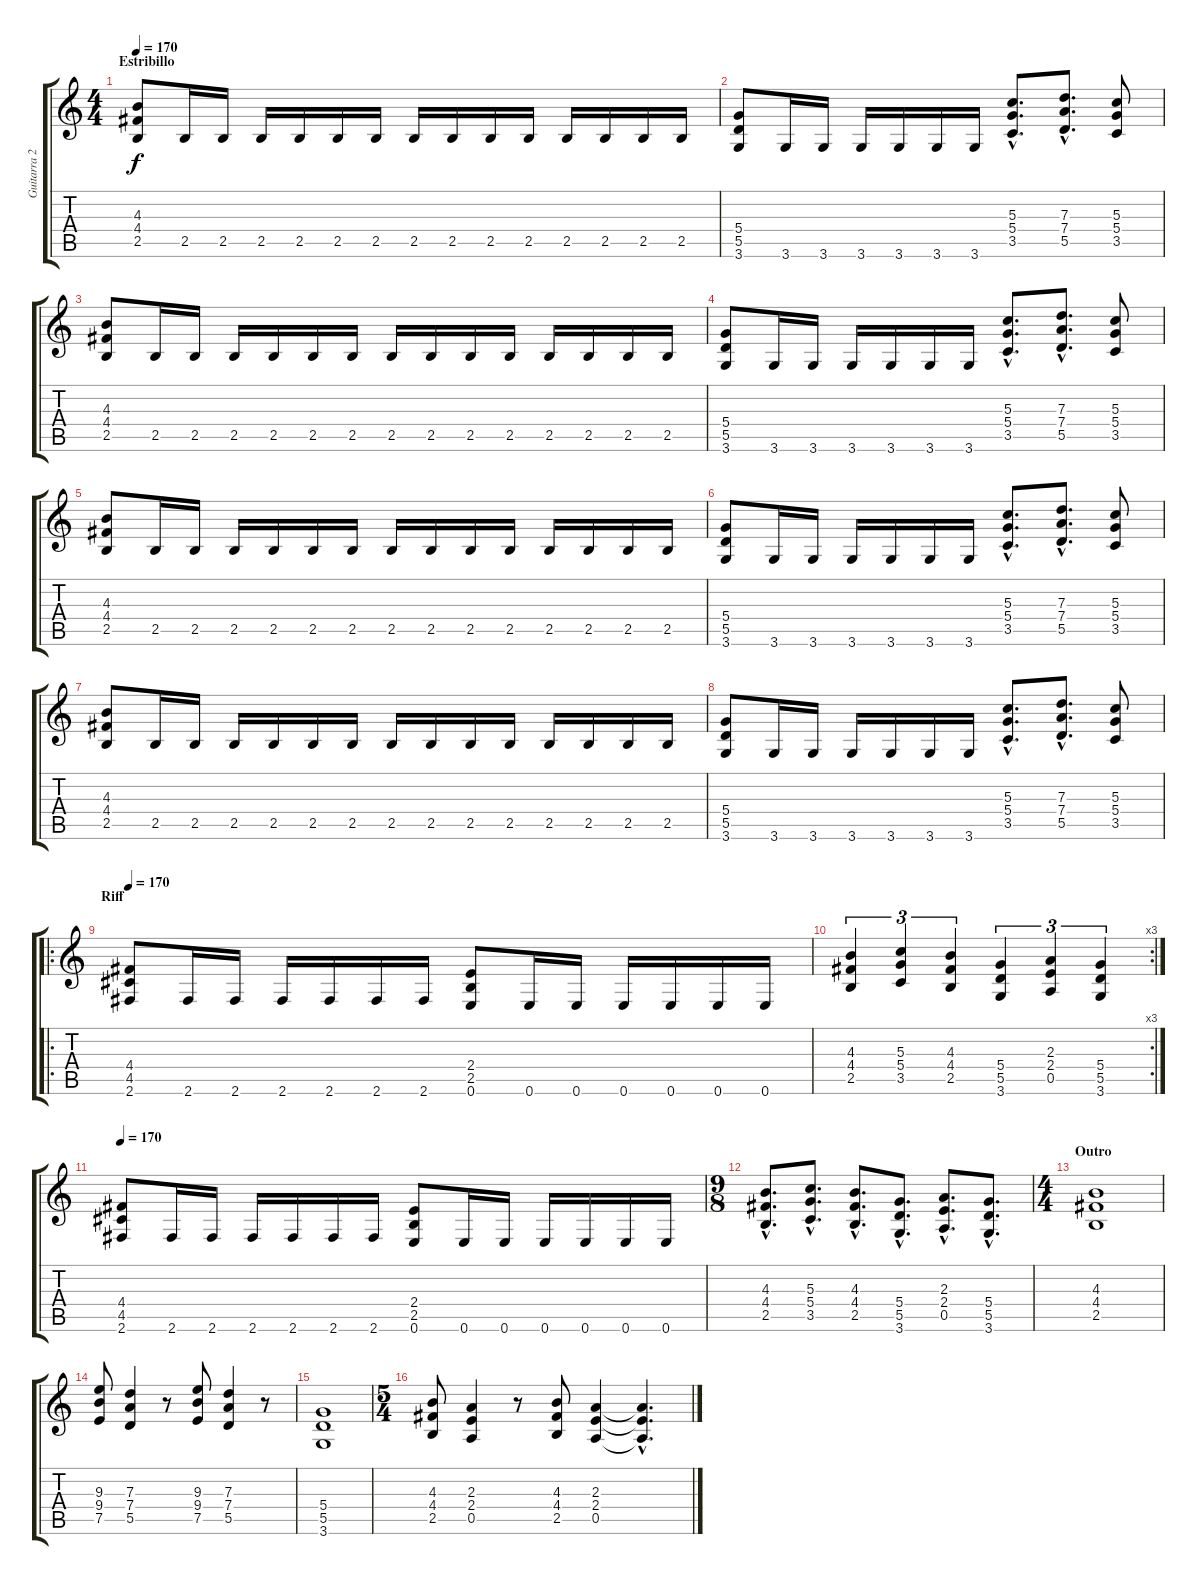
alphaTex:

\track ("Guitarra 2" "Guitarra 2") {instrument overdrivenguitar}
\staff {score tabs}
\tuning (E4 B3 G3 D3 A2 E2) {hide}
\ts (4 4)
\section ("" "Estribillo")
\tempo 170
\clef g2
\ks c
(4.3 4.4 2.5).8{dy f} 2.5.16 2.5.16 2.5.16 2.5.16 2.5.16 2.5.16 2.5.16 2.5.16 2.5.16 2.5.16 2.5.16 2.5.16 2.5.16 2.5.16 |
(5.4 5.5 3.6).8 3.6.16 3.6.16 3.6.16 3.6.16 3.6.16 3.6.16 (5.3{hac} 5.4{hac} 3.5{hac}).8{d} (7.3{hac} 7.4{hac} 5.5{hac}).8{d} (5.3 5.4 3.5).8 |
(4.3 4.4 2.5).8 2.5.16 2.5.16 2.5.16 2.5.16 2.5.16 2.5.16 2.5.16 2.5.16 2.5.16 2.5.16 2.5.16 2.5.16 2.5.16 2.5.16 |
(5.4 5.5 3.6).8 3.6.16 3.6.16 3.6.16 3.6.16 3.6.16 3.6.16 (5.3{hac} 5.4{hac} 3.5{hac}).8{d} (7.3{hac} 7.4{hac} 5.5{hac}).8{d} (5.3 5.4 3.5).8 |
(4.3 4.4 2.5).8 2.5.16 2.5.16 2.5.16 2.5.16 2.5.16 2.5.16 2.5.16 2.5.16 2.5.16 2.5.16 2.5.16 2.5.16 2.5.16 2.5.16 |
(5.4 5.5 3.6).8 3.6.16 3.6.16 3.6.16 3.6.16 3.6.16 3.6.16 (5.3{hac} 5.4{hac} 3.5{hac}).8{d} (7.3{hac} 7.4{hac} 5.5{hac}).8{d} (5.3 5.4 3.5).8 |
(4.3 4.4 2.5).8 2.5.16 2.5.16 2.5.16 2.5.16 2.5.16 2.5.16 2.5.16 2.5.16 2.5.16 2.5.16 2.5.16 2.5.16 2.5.16 2.5.16 |
(5.4 5.5 3.6).8 3.6.16 3.6.16 3.6.16 3.6.16 3.6.16 3.6.16 (5.3{hac} 5.4{hac} 3.5{hac}).8{d} (7.3{hac} 7.4{hac} 5.5{hac}).8{d} (5.3 5.4 3.5).8 |
\ro
\section ("" "Riff")
\tempo 170
(4.4 4.5 2.6).8 2.6.16 2.6.16 2.6.16 2.6.16 2.6.16 2.6.16 (2.4 2.5 0.6).8 0.6.16 0.6.16 0.6.16 0.6.16 0.6.16 0.6.16 |
\rc 3
(4.3 4.4 2.5).4{tu (3 2)} (5.3 5.4 3.5).4{tu (3 2)} (4.3 4.4 2.5).4{tu (3 2)} (5.4 5.5 3.6).4{tu (3 2)} (2.3 2.4 0.5).4{tu (3 2)} (5.4 5.5 3.6).4{tu (3 2)} |
\tempo 170
(4.4 4.5 2.6).8 2.6.16 2.6.16 2.6.16 2.6.16 2.6.16 2.6.16 (2.4 2.5 0.6).8 0.6.16 0.6.16 0.6.16 0.6.16 0.6.16 0.6.16 |
\ts (9 8)
(4.3{hac} 4.4{hac} 2.5{hac}).8{d} (5.3{hac} 5.4{hac} 3.5{hac}).8{d} (4.3{hac} 4.4{hac} 2.5{hac}).8{d} (5.4{hac} 5.5{hac} 3.6{hac}).8{d} (2.3{hac} 2.4{hac} 0.5{hac}).8{d} (5.4{hac} 5.5{hac} 3.6{hac}).8{d} |
\ts (4 4)
\section ("" "Outro")
(4.3 4.4 2.5).1 |
(9.3 9.4 7.5).8 (7.3 7.4 5.5).4 r.8 (9.3 9.4 7.5).8 (7.3 7.4 5.5).4 r.8 |
(5.4 5.5 3.6).1 |
\ts (5 4)
(4.3 4.4 2.5).8 (2.3 2.4 0.5).4 r.8 (4.3 4.4 2.5).8 (2.3 2.4 0.5).4 (2.3{hac t} 2.4{hac t} 0.5{hac t}).4{d}
